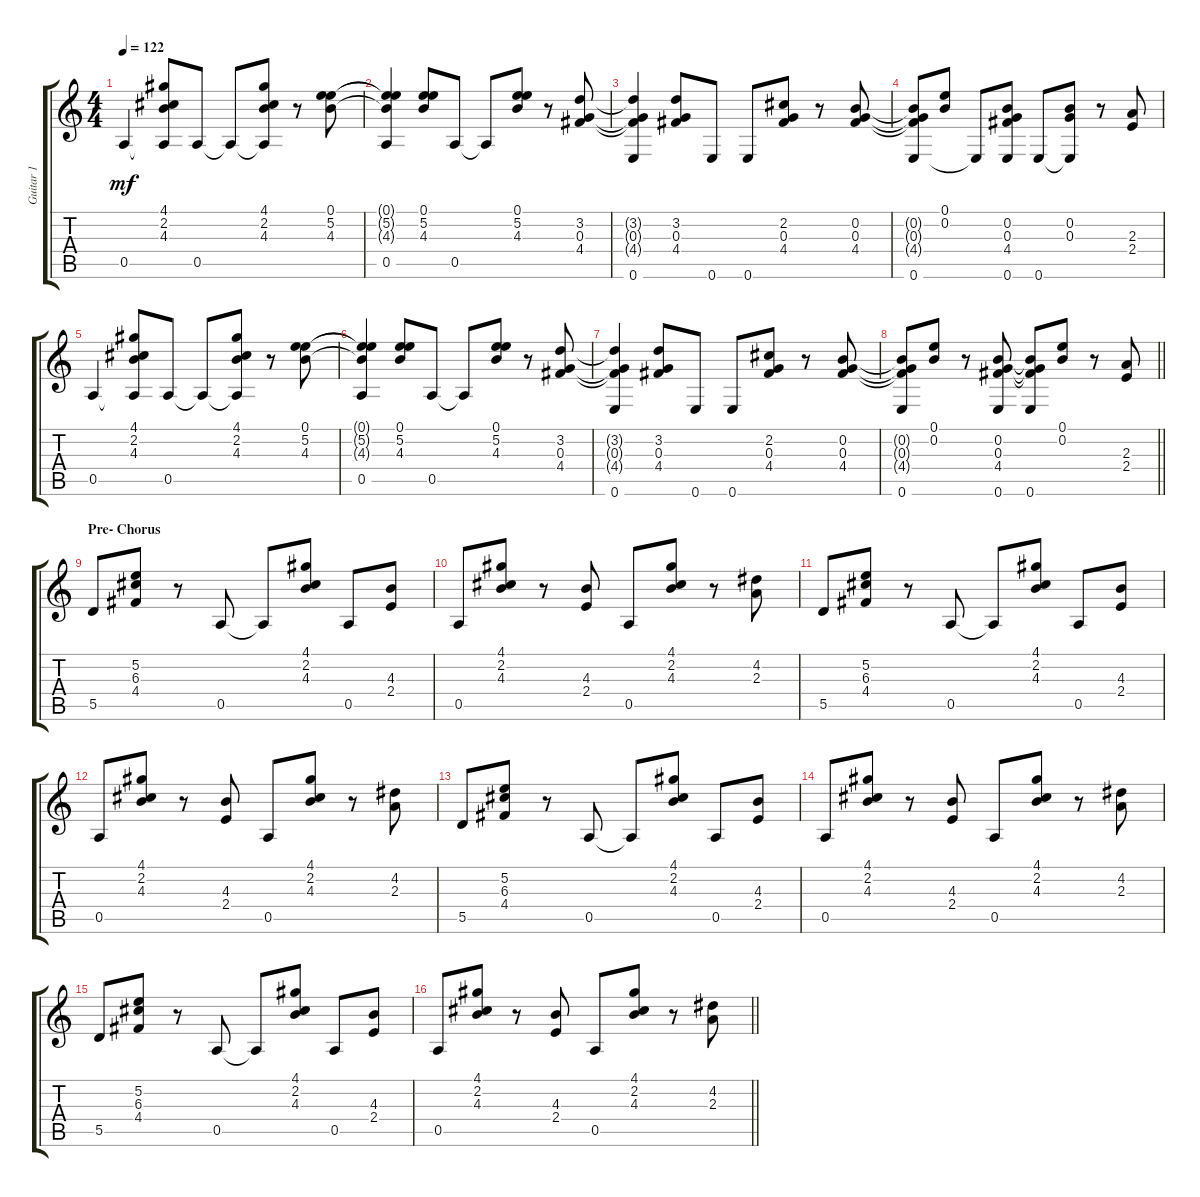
\track ("Guitar 1" "Guitar 1") {instrument acousticguitarnylon}
\staff {score tabs}
\tuning (E4 B3 G3 D3 A2 E2) {hide}
\ts (4 4)
\tempo 122
\clef g2
\ks c
0.5.4{dy mf} (4.1 2.2 4.3 0.5{t}).8 0.5.8 0.5{t}.8 (4.1 2.2 4.3 0.5{t}).8 r.8 (0.1 5.2 4.3).8 |
(0.1{t} 5.2{t} 4.3{t} 0.5).4 (0.1 5.2 4.3).8 0.5.8 0.5{t}.8 (0.1 5.2 4.3).8 r.8 (3.2 0.3 4.4).8 |
(3.2{t} 0.3{t} 4.4{t} 0.6).4 (3.2 0.3 4.4).8 0.6.8 0.6.8 (2.2 0.3 4.4).8 r.8 (0.2 0.3 4.4).8 |
(0.2{t} 0.3{t} 4.4{t} 0.6).8 (0.1 0.2).8 0.6{t}.8 (0.2 0.3 4.4 0.6).8 0.6.8 (0.2 0.3 0.6{t}).8 r.8 (2.3 2.4).8 |
0.5.4 (4.1 2.2 4.3 0.5{t}).8 0.5.8 0.5{t}.8 (4.1 2.2 4.3 0.5{t}).8 r.8 (0.1 5.2 4.3).8 |
(0.1{t} 5.2{t} 4.3{t} 0.5).4 (0.1 5.2 4.3).8 0.5.8 0.5{t}.8 (0.1 5.2 4.3).8 r.8 (3.2 0.3 4.4).8 |
(3.2{t} 0.3{t} 4.4{t} 0.6).4 (3.2 0.3 4.4).8 0.6.8 0.6.8 (2.2 0.3 4.4).8 r.8 (0.2 0.3 4.4).8 |
\barLineRight lightlight
(0.2{t} 0.3{t} 4.4{t} 0.6).8 (0.1 0.2).8 r.8 (0.2 0.3 4.4 0.6).8 (0.2{t} 0.3{t} 4.4{t} 0.6).8 (0.1 0.2).8 r.8 (2.3 2.4).8 |
\section ("" "Pre- Chorus")
5.5.8 (5.2 6.3 4.4).8 r.8 0.5.8 0.5{t}.8 (4.1 2.2 4.3).8 0.5.8 (4.3 2.4).8 |
0.5.8 (4.1 2.2 4.3).8 r.8 (4.3 2.4).8 0.5.8 (4.1 2.2 4.3).8 r.8 (4.2 2.3).8 |
5.5.8 (5.2 6.3 4.4).8 r.8 0.5.8 0.5{t}.8 (4.1 2.2 4.3).8 0.5.8 (4.3 2.4).8 |
0.5.8 (4.1 2.2 4.3).8 r.8 (4.3 2.4).8 0.5.8 (4.1 2.2 4.3).8 r.8 (4.2 2.3).8 |
5.5.8 (5.2 6.3 4.4).8 r.8 0.5.8 0.5{t}.8 (4.1 2.2 4.3).8 0.5.8 (4.3 2.4).8 |
0.5.8 (4.1 2.2 4.3).8 r.8 (4.3 2.4).8 0.5.8 (4.1 2.2 4.3).8 r.8 (4.2 2.3).8 |
5.5.8 (5.2 6.3 4.4).8 r.8 0.5.8 0.5{t}.8 (4.1 2.2 4.3).8 0.5.8 (4.3 2.4).8 |
\barLineRight lightlight
0.5.8 (4.1 2.2 4.3).8 r.8 (4.3 2.4).8 0.5.8 (4.1 2.2 4.3).8 r.8 (4.2 2.3).8
